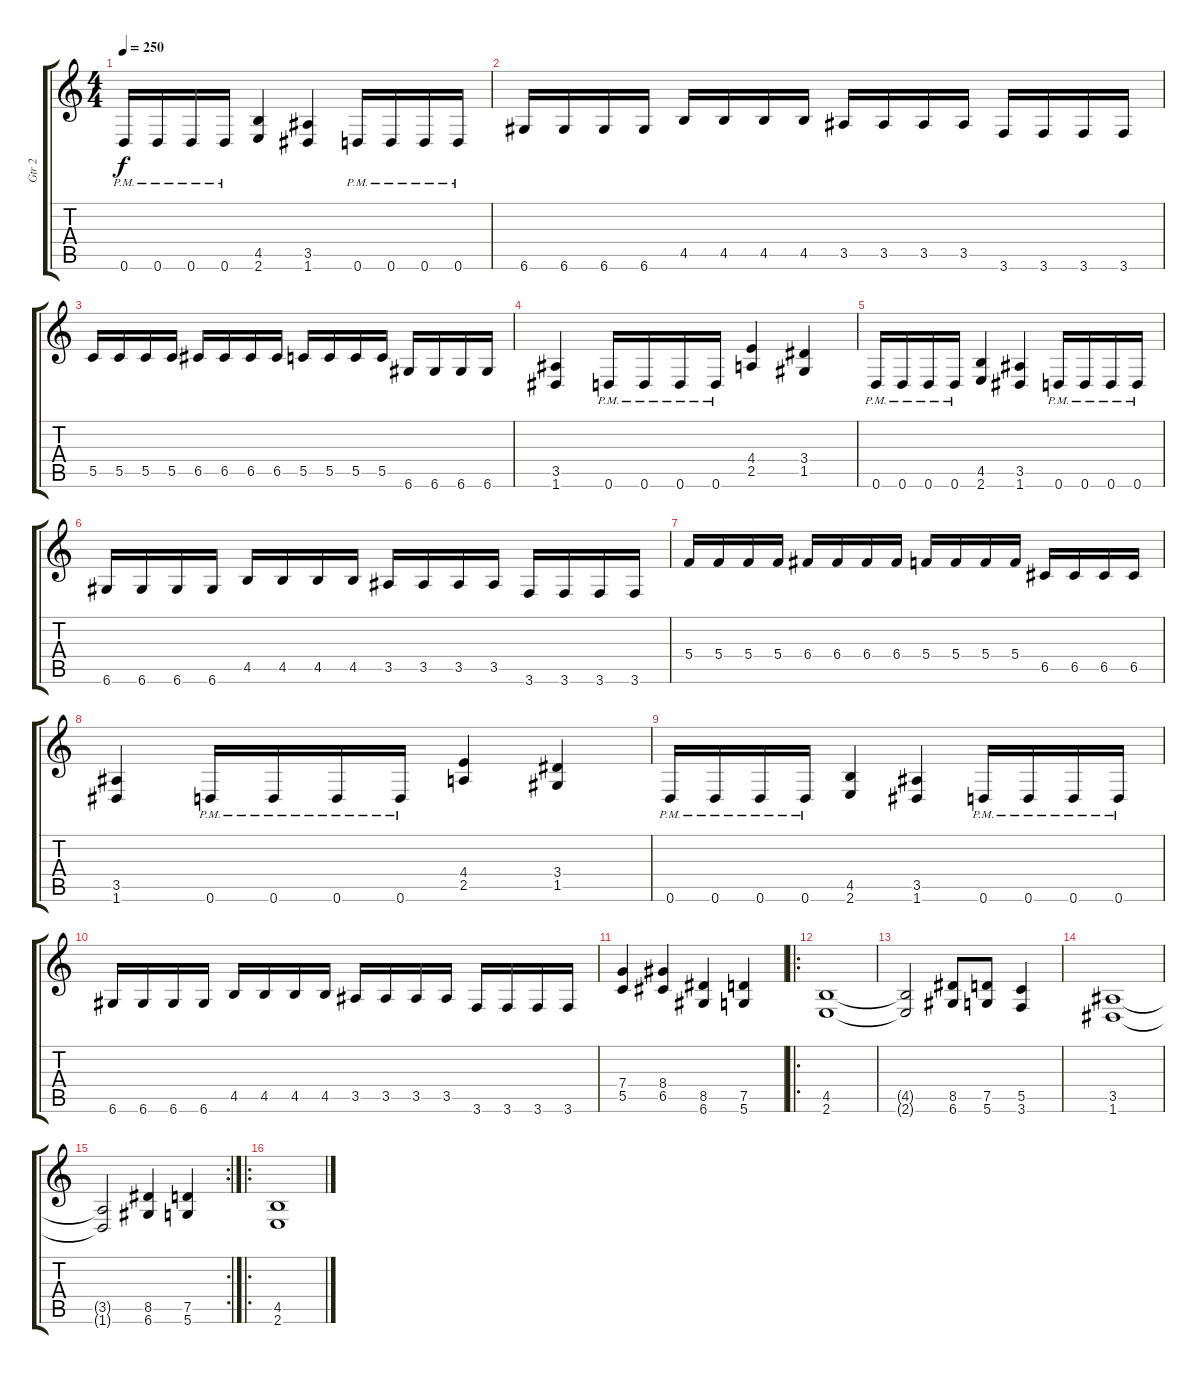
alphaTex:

\track ("Gtr 2" "Gtr 2") {instrument distortionguitar}
\staff {score tabs}
\tuning (D4 A3 F3 C3 G2 D2) {hide}
\ts (4 4)
\tempo 250
\clef g2
\ks c
0.6{pm}.16{dy f} 0.6{pm}.16 0.6{pm}.16 0.6{pm}.16 (4.5 2.6).4 (3.5 1.6).4 0.6{pm}.16 0.6{pm}.16 0.6{pm}.16 0.6{pm}.16 |
6.6.16 6.6.16 6.6.16 6.6.16 4.5.16 4.5.16 4.5.16 4.5.16 3.5.16 3.5.16 3.5.16 3.5.16 3.6.16 3.6.16 3.6.16 3.6.16 |
5.5.16 5.5.16 5.5.16 5.5.16 6.5.16 6.5.16 6.5.16 6.5.16 5.5.16 5.5.16 5.5.16 5.5.16 6.6.16 6.6.16 6.6.16 6.6.16 |
(3.5 1.6).4 0.6{pm}.16 0.6{pm}.16 0.6{pm}.16 0.6{pm}.16 (4.4 2.5).4 (3.4 1.5).4 |
0.6{pm}.16 0.6{pm}.16 0.6{pm}.16 0.6{pm}.16 (4.5 2.6).4 (3.5 1.6).4 0.6{pm}.16 0.6{pm}.16 0.6{pm}.16 0.6{pm}.16 |
6.6.16 6.6.16 6.6.16 6.6.16 4.5.16 4.5.16 4.5.16 4.5.16 3.5.16 3.5.16 3.5.16 3.5.16 3.6.16 3.6.16 3.6.16 3.6.16 |
5.4.16 5.4.16 5.4.16 5.4.16 6.4.16 6.4.16 6.4.16 6.4.16 5.4.16 5.4.16 5.4.16 5.4.16 6.5.16 6.5.16 6.5.16 6.5.16 |
(3.5 1.6).4 0.6{pm}.16 0.6{pm}.16 0.6{pm}.16 0.6{pm}.16 (4.4 2.5).4 (3.4 1.5).4 |
0.6{pm}.16 0.6{pm}.16 0.6{pm}.16 0.6{pm}.16 (4.5 2.6).4 (3.5 1.6).4 0.6{pm}.16 0.6{pm}.16 0.6{pm}.16 0.6{pm}.16 |
6.6.16 6.6.16 6.6.16 6.6.16 4.5.16 4.5.16 4.5.16 4.5.16 3.5.16 3.5.16 3.5.16 3.5.16 3.6.16 3.6.16 3.6.16 3.6.16 |
(7.4 5.5).4 (8.4 6.5).4 (8.5 6.6).4 (7.5 5.6).4 |
\ro
(4.5 2.6).1 |
(4.5{t} 2.6{t}).2 (8.5 6.6).8 (7.5 5.6).8 (5.5 3.6).4 |
(3.5 1.6).1 |
\rc 2
(3.5{t} 1.6{t}).2 (8.5 6.6).4 (7.5 5.6).4 |
\ro
(4.5 2.6).1
